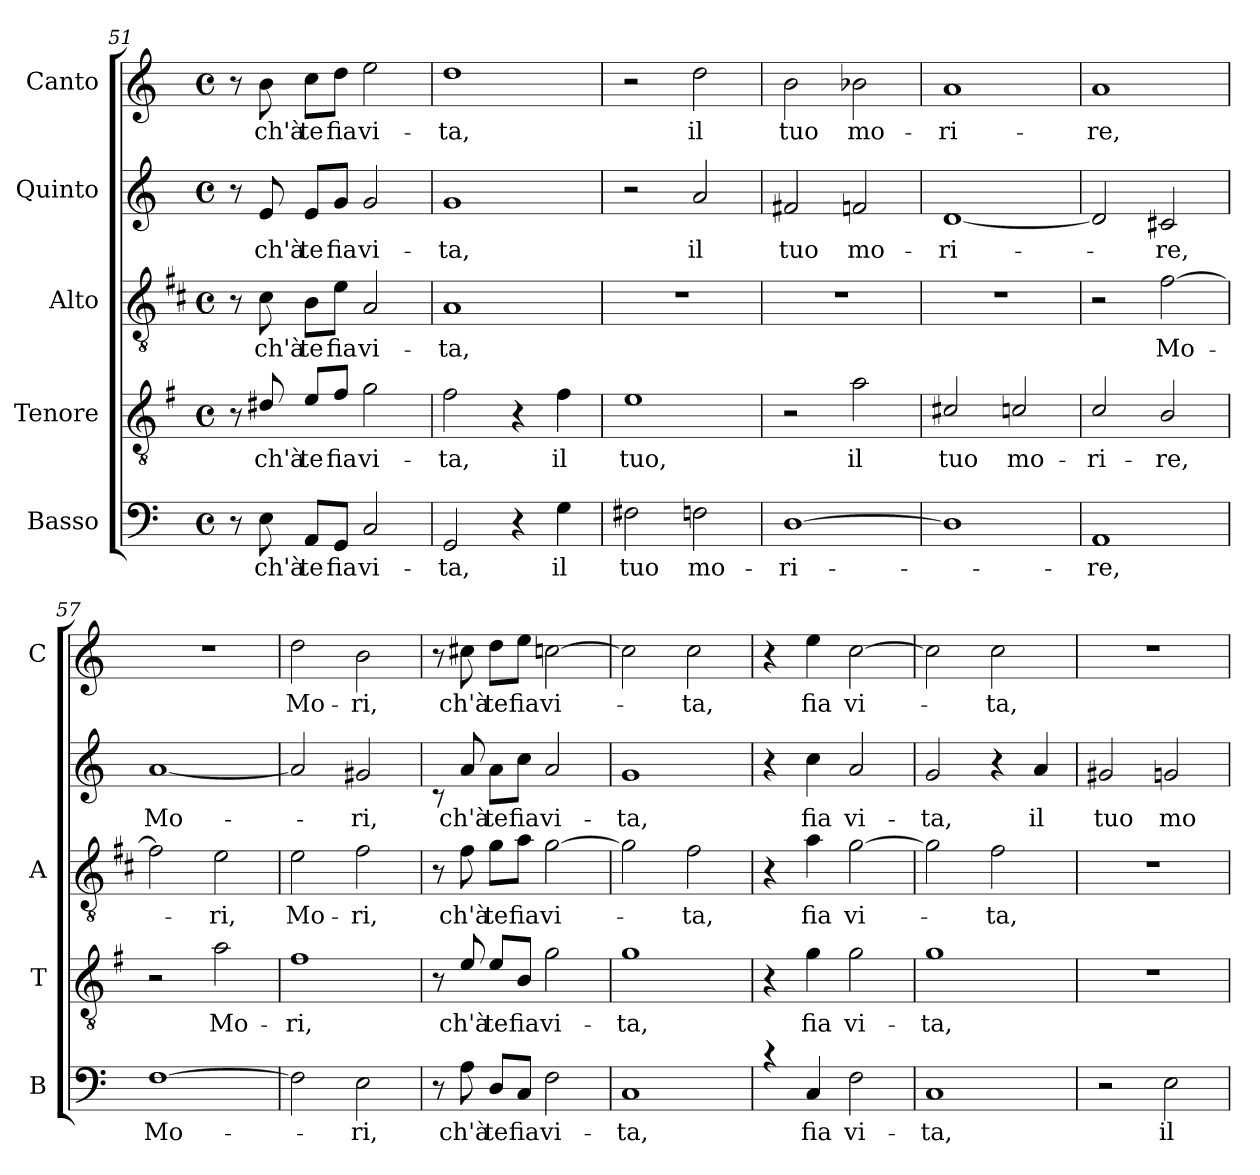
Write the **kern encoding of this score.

**kern	**text	**kern	**text	**kern	**text	**kern	**text	**kern	**text
*part5	*part5	*part4	*part4	*part3	*part3	*part2	*part2	*part1	*part1
*staff5	*staff5	*staff4	*staff4	*staff3	*staff3	*staff2	*staff2	*staff1	*staff1
*I"Basso	*	*I"Tenore	*	*I"Alto	*	*I"Quinto	*	*I"Canto	*
*I'B	*	*I'T	*	*I'A	*	*	*	*I'C	*
*clefF4	*	*clefGv2	*	*clefGv2	*	*clefG2	*	*clefG2	*
*	*	*ITrd4c7	*	*ITrd1c2	*	*	*	*	*
*k[]	*	*k[]	*	*k[]	*	*k[]	*	*k[]	*
*C:	*	*C:	*	*C:	*	*C:	*	*C:	*
*M4/4	*	*M4/4	*	*M4/4	*	*M4/4	*	*M4/4	*
*met(c)	*	*met(c)	*	*met(c)	*	*met(c)	*	*met(c)	*
=51	=51	=51	=51	=51	=51	=51	=51	=51	=51
8r	.	8r	.	8r	.	8r	.	8r	.
!	!LO:LY:b	!	!LO:LY:b	!	!LO:LY:b	!	!LO:LY:b	!	!LO:LY:b
8E\	ch'à	8G#X/	ch'à	8B\	ch'à	8e/	ch'à	8b\	ch'à
!	!LO:LY:b	!	!LO:LY:b	!	!LO:LY:b	!	!LO:LY:b	!	!LO:LY:b
8AA/L	te	8A/L	te	8A\L	te	8e/L	te	8cc\L	te
!	!LO:LY:b	!	!LO:LY:b	!	!LO:LY:b	!	!LO:LY:b	!	!LO:LY:b
8GG/J	fia	8B/J	fia	8d\J	fia	8g/J	fia	8dd\J	fia
!	!LO:LY:b	!	!LO:LY:b	!	!LO:LY:b	!	!LO:LY:b	!	!LO:LY:b
2C/	vi-	2c\	vi-	2G/	vi-	2g/	vi-	2ee\	vi-
=52	=52	=52	=52	=52	=52	=52	=52	=52	=52
!	!LO:LY:b	!	!LO:LY:b	!	!LO:LY:b	!	!LO:LY:b	!	!LO:LY:b
2GG/	-ta,	2B\	-ta,	1G	-ta,	1g	-ta,	1dd	-ta,
4r	.	4r	.	.	.	.	.	.	.
!	!LO:LY:b	!	!LO:LY:b	!	!	!	!	!	!
4G\	il	4B\	il	.	.	.	.	.	.
=53	=53	=53	=53	=53	=53	=53	=53	=53	=53
!	!LO:LY:b	!	!LO:LY:b	!	!	!	!	!	!
2F#X\	tuo	1A	tuo,	1r	.	2r	.	2r	.
!	!LO:LY:b	!	!	!	!	!	!LO:LY:b	!	!LO:LY:b
2Fn\	mo-	.	.	.	.	2a/	il	2dd\	il
=54	=54	=54	=54	=54	=54	=54	=54	=54	=54
!	!LO:LY:b	!	!	!	!	!	!LO:LY:b	!	!LO:LY:b
[1D	-ri-	2r	.	1r	.	2f#X/	tuo	2b\	tuo
!	!	!	!LO:LY:b	!	!	!	!LO:LY:b	!	!LO:LY:b
.	.	2d\	il	.	.	2fn/	mo-	2b-X\	mo-
=55	=55	=55	=55	=55	=55	=55	=55	=55	=55
!	!	!	!LO:LY:b	!	!	!	!LO:LY:b	!	!LO:LY:b
1D]	.	2F#X/	tuo	1r	.	[1d	-ri-	1a	-ri-
!	!	!	!LO:LY:b	!	!	!	!	!	!
.	.	2Fn/	mo-	.	.	.	.	.	.
=56	=56	=56	=56	=56	=56	=56	=56	=56	=56
!	!LO:LY:b	!	!LO:LY:b	!	!	!	!	!	!LO:LY:b
1AA	-re,	2F/	-ri-	2r	.	2d/]	.	1a	-re,
!	!	!	!LO:LY:b	!	!LO:LY:b	!	!LO:LY:b	!	!
.	.	2E/	-re,	[2e\	Mo-	2c#X/	-re,	.	.
!!LO:PB:g=z
=57	=57	=57	=57	=57	=57	=57	=57	=57	=57
!	!LO:LY:b	!	!	!	!	!	!LO:LY:b	!	!
[1F	Mo-	2r	.	2e\]	.	[1a	Mo-	1r	.
!	!	!	!LO:LY:b	!	!LO:LY:b	!	!	!	!
.	.	2d\	Mo-	2d\	-ri,	.	.	.	.
=58	=58	=58	=58	=58	=58	=58	=58	=58	=58
!	!	!	!LO:LY:b	!	!LO:LY:b	!	!	!	!LO:LY:b
2F\]	.	1B	-ri,	2d\	Mo-	2a/]	.	2dd\	Mo-
!	!LO:LY:b	!	!	!	!LO:LY:b	!	!LO:LY:b	!	!LO:LY:b
2E\	-ri,	.	.	2e\	-ri,	2g#X/	-ri,	2b\	-ri,
=59	=59	=59	=59	=59	=59	=59	=59	=59	=59
8r	.	8r	.	8r	.	8rc	.	8r	.
!	!LO:LY:b	!	!LO:LY:b	!	!LO:LY:b	!	!LO:LY:b	!	!LO:LY:b
8A\	ch'à	8A/	ch'à	8e\	ch'à	8a/	ch'à	8cc#X\	ch'à
!	!LO:LY:b	!	!LO:LY:b	!	!LO:LY:b	!	!LO:LY:b	!	!LO:LY:b
8D/L	te	8A/L	te	8f\L	te	8a\L	te	8dd\L	te
!	!LO:LY:b	!	!LO:LY:b	!	!LO:LY:b	!	!LO:LY:b	!	!LO:LY:b
8C/J	fia	8E/J	fia	8g\J	fia	8cc\J	fia	8ee\J	fia
!	!LO:LY:b	!	!LO:LY:b	!	!LO:LY:b	!	!LO:LY:b	!	!LO:LY:b
2F\	vi-	2c\	vi-	[2f\	vi-	2a/	vi-	[2ccn\	vi-
=60	=60	=60	=60	=60	=60	=60	=60	=60	=60
!	!LO:LY:b	!	!LO:LY:b	!	!	!	!LO:LY:b	!	!
1C	-ta,	1c	-ta,	2f\]	.	1g	-ta,	2cc\]	.
!	!	!	!	!	!LO:LY:b	!	!	!	!LO:LY:b
.	.	.	.	2e\	-ta,	.	.	2cc\	-ta,
=61	=61	=61	=61	=61	=61	=61	=61	=61	=61
4rc	.	4r	.	4r	.	4r	.	4r	.
!	!LO:LY:b	!	!LO:LY:b	!	!LO:LY:b	!	!LO:LY:b	!	!LO:LY:b
4C/	fia	4c\	fia	4g\	fia	4cc\	fia	4ee\	fia
!	!LO:LY:b	!	!LO:LY:b	!	!LO:LY:b	!	!LO:LY:b	!	!LO:LY:b
2F\	vi-	2c\	vi-	[2f\	vi-	2a/	vi-	[2cc\	vi-
=62	=62	=62	=62	=62	=62	=62	=62	=62	=62
!	!LO:LY:b	!	!LO:LY:b	!	!	!	!LO:LY:b	!	!
1C	-ta,	1c	-ta,	2f\]	.	2g/	-ta,	2cc\]	.
!	!	!	!	!	!LO:LY:b	!	!	!	!LO:LY:b
.	.	.	.	2e\	-ta,	4r	.	2cc\	-ta,
!	!	!	!	!	!	!	!LO:LY:b	!	!
.	.	.	.	.	.	4a/	il	.	.
=63	=63	=63	=63	=63	=63	=63	=63	=63	=63
!	!	!	!	!	!	!	!LO:LY:b	!	!
2r	.	1r	.	1r	.	2g#X/	tuo	1r	.
!	!LO:LY:b	!	!	!	!	!	!LO:LY:b	!	!
2E\	il	.	.	.	.	2gn/	mo-	.	.
=	=	=	=	=	=	=	=	=	=
*-	*-	*-	*-	*-	*-	*-	*-	*-	*-
